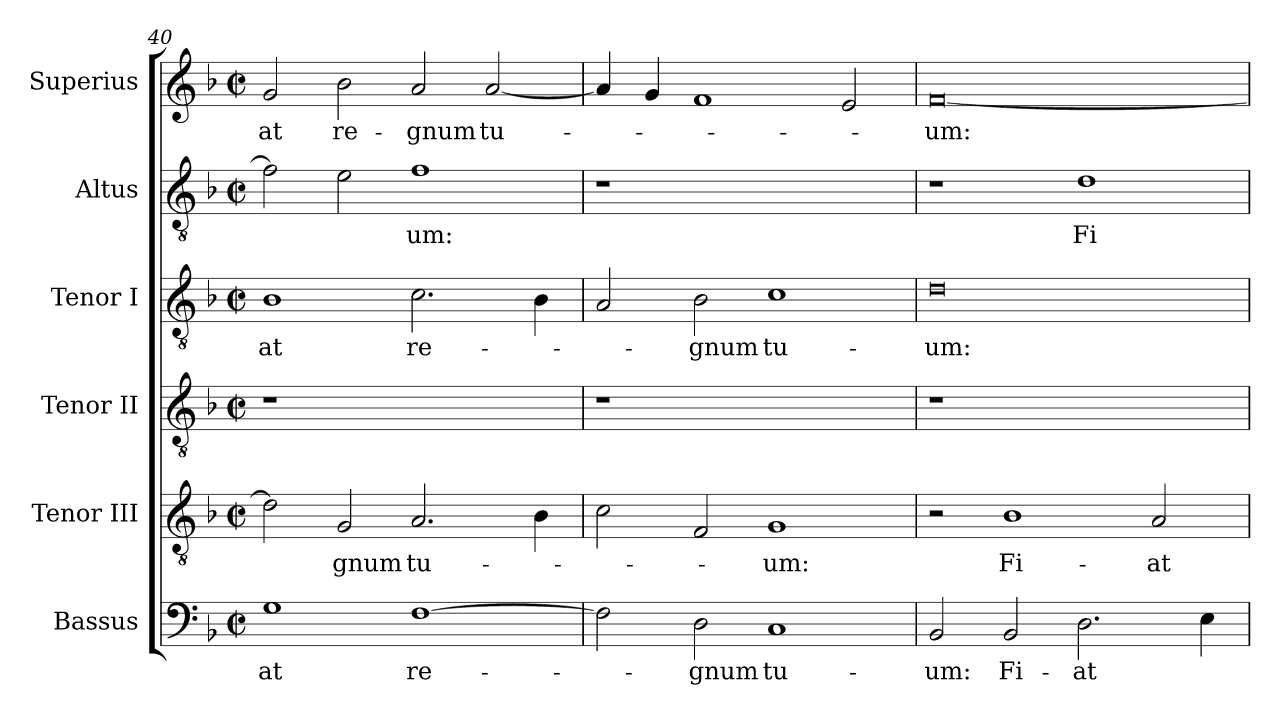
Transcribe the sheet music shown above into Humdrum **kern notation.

**kern	**text	**kern	**text	**kern	**kern	**text	**kern	**text	**kern	**text
*part6	*part6	*part5	*part5	*part4	*part3	*part3	*part2	*part2	*part1	*part1
*staff6	*staff6	*staff5	*staff5	*staff4	*staff3	*staff3	*staff2	*staff2	*staff1	*staff1
*I"Bassus	*	*I"Tenor III	*	*I"Tenor II	*I"Tenor I	*	*I"Altus	*	*I"Superius	*
*I'B.	*	*I'T.	*	*I'T.	*I'T.	*	*	*	*I'S.	*
*clefF4	*	*clefGv2	*	*clefGv2	*clefGv2	*	*clefGv2	*	*clefG2	*
*	*	*ITrd7c12	*	*ITrd7c12	*ITrd7c12	*	*ITrd7c12	*	*	*
*k[b-]	*	*k[b-]	*	*k[b-]	*k[b-]	*	*k[b-]	*	*k[b-]	*
*F:	*	*F:	*	*F:	*F:	*	*F:	*	*F:	*
*M2/2	*	*M2/2	*	*M2/2	*M2/2	*	*M2/2	*	*M2/2	*
*met(c|)	*	*met(c|)	*	*met(c|)	*met(c|)	*	*met(c|)	*	*met(c|)	*
=40	=40	=40	=40	=40	=40	=40	=40	=40	=40	=40
!	!LO:LY:b:color=#000000	!	!	!LO:N:vis=1	!	!	!	!	!	!
!	!	!	!	!	!	!LO:LY:b:color=#000000	!	!	!	!
!	!	!	!	!	!	!	!	!	!	!LO:LY:b:color=#000000
1Gi	-at	2Di\]	.	1r	1BB-i	-at	2Fi\]	.	2gi/	-at
!	!	!	!LO:LY:b:color=#000000	!	!	!	!	!	!	!
!	!	!	!	!	!	!	!	!	!	!LO:LY:b:color=#000000
.	.	2GGi/	-gnum	.	.	.	2Ei\	.	2b-i\	re-
!	!LO:LY:b:color=#000000	!	!	!	!	!	!	!	!	!
!	!	!	!LO:LY:b:color=#000000	!	!	!	!	!	!	!
!	!	!	!	!	!	!LO:LY:b:color=#000000	!	!	!	!
!	!	!	!	!	!	!	!	!LO:LY:b:color=#000000	!	!
!	!	!	!	!	!	!	!	!	!	!LO:LY:b:color=#000000
[>1Fi	re-	2.AAi/	tu-	1ryy	2.Ci\	re-	1Fi	-um:	2ai/	-gnum
!	!	!	!	!	!	!	!	!	!	!LO:LY:b:color=#000000
.	.	.	.	.	.	.	.	.	[<2ai/	tu-
.	.	4BB-i\	.	.	4BB-i\	.	.	.	.	.
!!LO:LB:g=z
=41	=41	=41	=41	=41	=41	=41	=41	=41	=41	=41
!	!	!	!	!LO:N:vis=1	!	!	!LO:N:vis=1	!	!	!
2Fi\]	.	2Ci\	.	1r	2AAi/	.	1r	.	4ai/]	.
.	.	.	.	.	.	.	.	.	4gi/	.
!	!LO:LY:b:color=#000000	!	!	!	!	!	!	!	!	!
!	!	!	!	!	!	!LO:LY:b:color=#000000	!	!	!	!
2Di\	-gnum	2FFi/	.	.	2BB-i\	-gnum	.	.	1fi	.
!	!LO:LY:b:color=#000000	!	!	!	!	!	!	!	!	!
!	!	!	!LO:LY:b:color=#000000	!	!	!	!	!	!	!
!	!	!	!	!	!	!LO:LY:b:color=#000000	!	!	!	!
1Ci	tu-	1GGi	-um:	1ryy	1Ci	tu-	1ryy	.	.	.
.	.	.	.	.	.	.	.	.	2ei/	.
=42	=42	=42	=42	=42	=42	=42	=42	=42	=42	=42
!	!LO:LY:b:color=#000000	!	!	!LO:N:vis=1	!	!	!	!	!	!
!	!	!	!	!	!	!LO:LY:b:color=#000000	!	!	!	!
!	!	!	!	!	!	!	!	!	!	!LO:LY:b:color=#000000
2BB-i/	-um:	2r	.	1r	0Di	-um:	1r	.	[<0fi	-um:
!	!LO:LY:b:color=#000000	!	!	!	!	!	!	!	!	!
!	!	!	!LO:LY:b:color=#000000	!	!	!	!	!	!	!
2BB-i/	Fi-	1BB-i	Fi-	.	.	.	.	.	.	.
!	!LO:LY:b:color=#000000	!	!	!	!	!	!	!	!	!
!	!	!	!	!	!	!	!	!LO:LY:b:color=#000000	!	!
2.Di\	-at	.	.	1ryy	.	.	1Di	Fi-	.	.
!	!	!	!LO:LY:b:color=#000000	!	!	!	!	!	!	!
.	.	2AAi/	-at	.	.	.	.	.	.	.
4Ei\	.	.	.	.	.	.	.	.	.	.
=	=	=	=	=	=	=	=	=	=	=
*-	*-	*-	*-	*-	*-	*-	*-	*-	*-	*-
